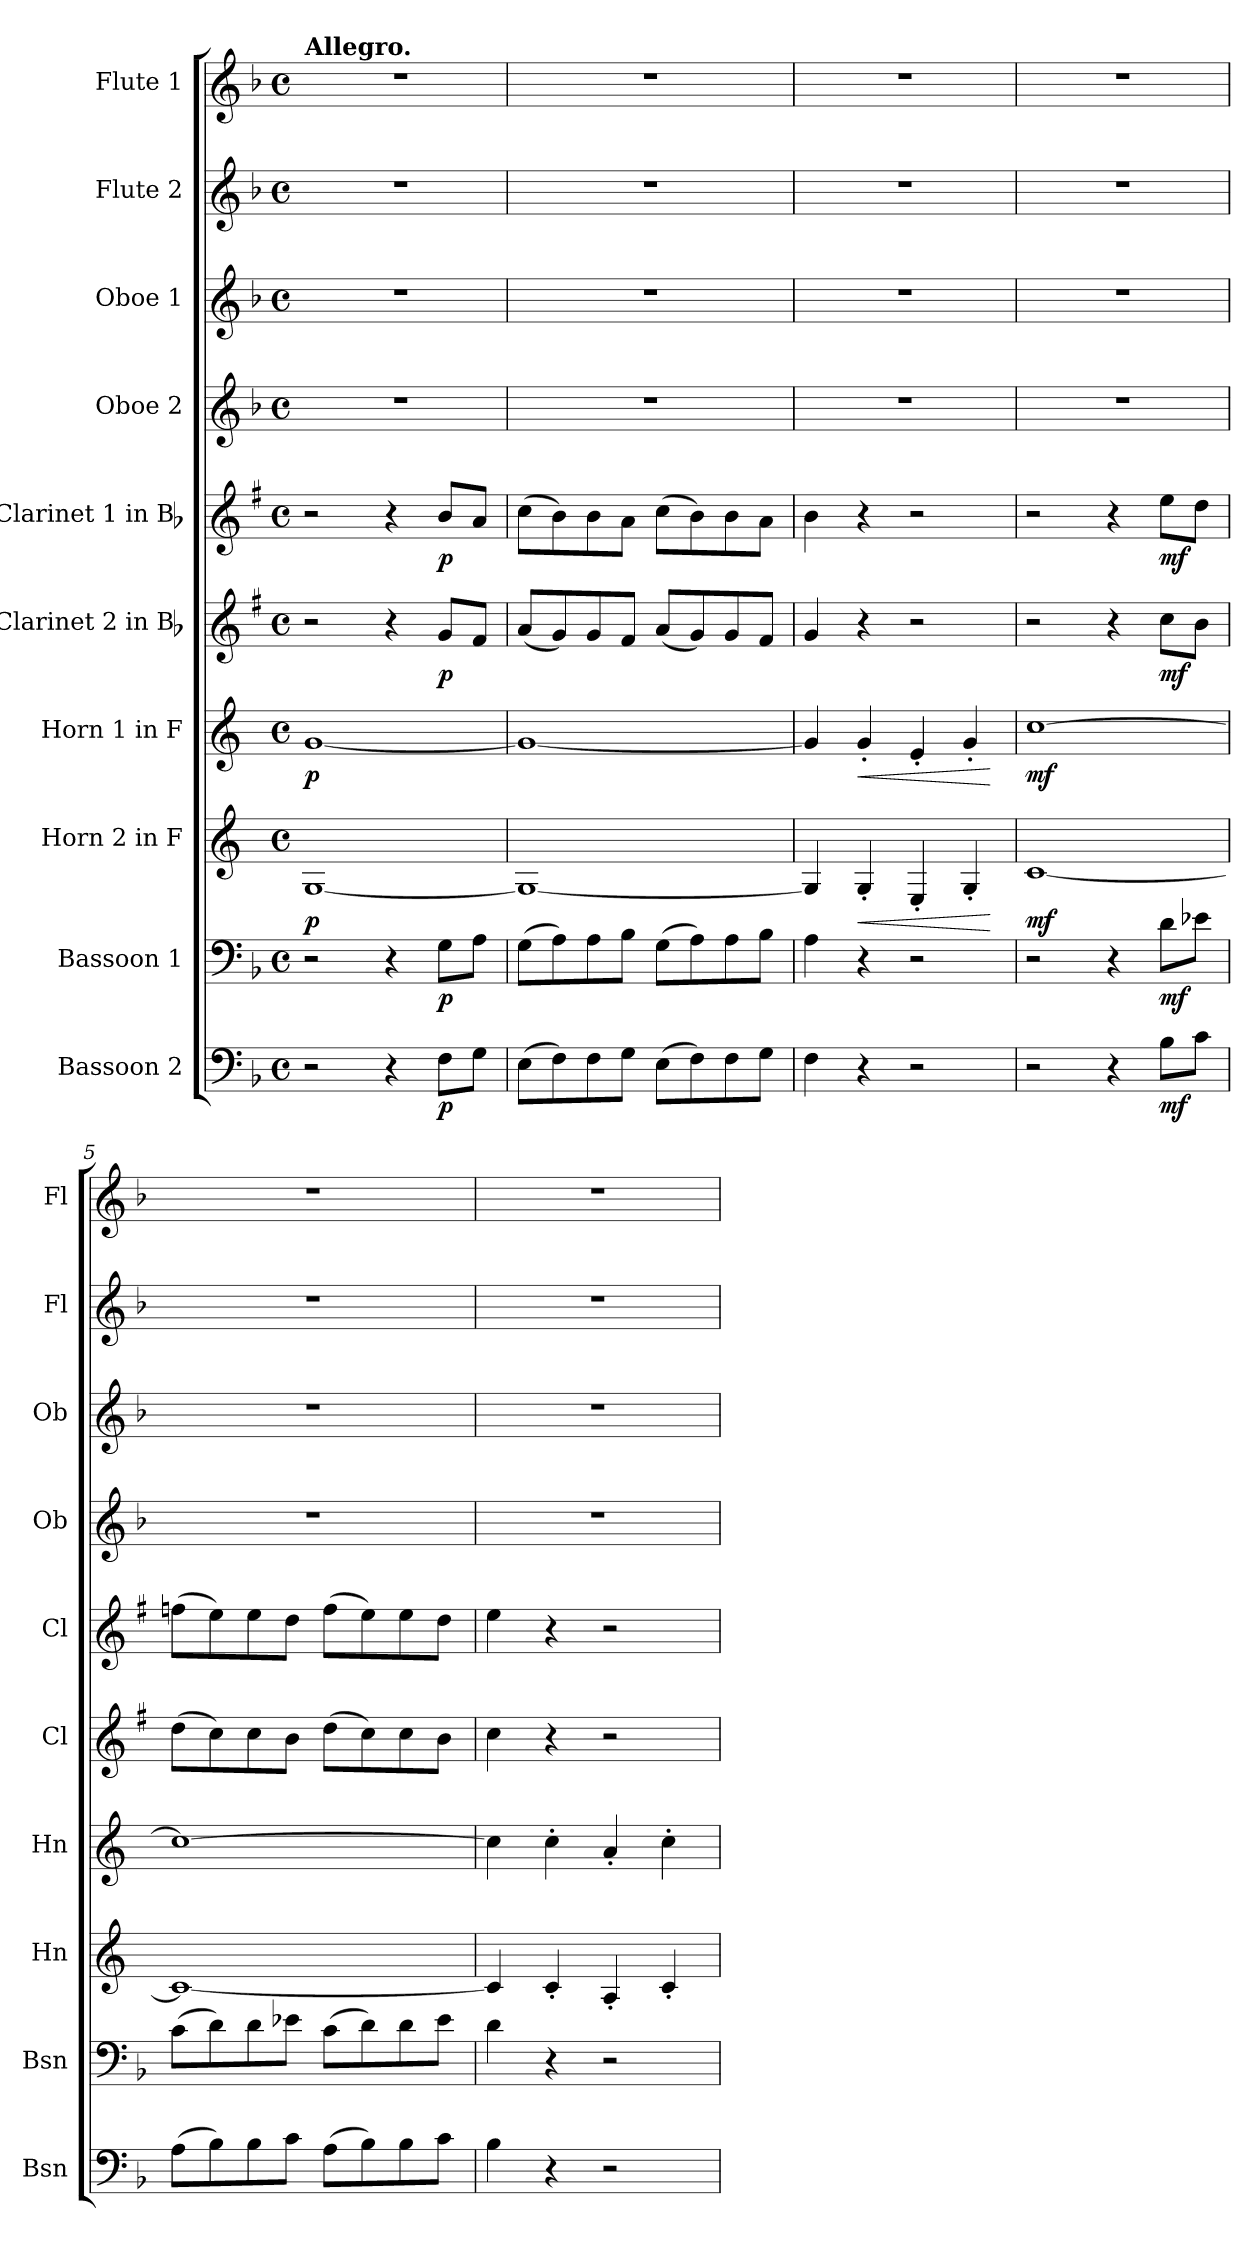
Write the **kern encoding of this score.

**kern	**dynam	**kern	**dynam	**kern	**dynam	**kern	**dynam	**kern	**dynam	**kern	**dynam	**kern	**kern	**kern	**kern
*part10	*part10	*part9	*part9	*part8	*part8	*part7	*part7	*part6	*part6	*part5	*part5	*part4	*part3	*part2	*part1
*staff10	*staff10	*staff9	*staff9	*staff8	*staff8	*staff7	*staff7	*staff6	*staff6	*staff5	*staff5	*staff4	*staff3	*staff2	*staff1
*I"Bassoon 2	*	*I"Bassoon 1	*	*I"Horn 2 in F	*	*I"Horn 1 in F	*	*I"Clarinet 2 in Bb	*	*I"Clarinet 1 in Bb	*	*I"Oboe 2	*I"Oboe 1	*I"Flute 2	*I"Flute 1
*I'Bsn	*	*I'Bsn	*	*I'Hn	*	*I'Hn	*	*I'Cl	*	*I'Cl	*	*I'Ob	*I'Ob	*I'Fl	*I'Fl
*clefF4	*	*clefF4	*	*clefG2	*	*clefG2	*	*clefG2	*	*clefG2	*	*clefG2	*clefG2	*clefG2	*clefG2
*	*	*	*	*ITrd4c7	*	*ITrd4c7	*	*ITrd1c2	*	*ITrd1c2	*	*	*	*	*
*k[b-]	*	*k[b-]	*	*k[b-]	*	*k[b-]	*	*k[b-]	*	*k[b-]	*	*k[b-]	*k[b-]	*k[b-]	*k[b-]
*M4/4	*	*M4/4	*	*M4/4	*	*M4/4	*	*M4/4	*	*M4/4	*	*M4/4	*M4/4	*M4/4	*M4/4
*met(c)	*	*met(c)	*	*met(c)	*	*met(c)	*	*met(c)	*	*met(c)	*	*met(c)	*met(c)	*met(c)	*met(c)
*MM224	*	*MM224	*	*MM224	*	*MM224	*	*MM224	*	*MM224	*	*MM224	*MM224	*MM224	*MM224
=1	=1	=1	=1	=1	=1	=1	=1	=1	=1	=1	=1	=1	=1	=1	=1
!	!	!	!	!	!	!	!	!	!	!	!	!	!	!	!LO:TX:a:B:t=Allegro.
!	!	!	!	!	!LO:DY:b	!	!LO:DY:b	!	!	!	!	!	!	!	!
2r	.	2r	.	[1C	p	[1c	p	2r	.	2r	.	1r	1r	1r	1r
4r	.	4r	.	.	.	.	.	4r	.	4r	.	.	.	.	.
!	!LO:DY:b	!	!LO:DY:b	!	!	!	!	!	!LO:DY:b	!	!LO:DY:b	!	!	!	!
8F\L	p	8G\L	p	.	.	.	.	8f/L	p	8a/L	p	.	.	.	.
8G\J	.	8A\J	.	.	.	.	.	8e/J	.	8g/J	.	.	.	.	.
=2	=2	=2	=2	=2	=2	=2	=2	=2	=2	=2	=2	=2	=2	=2	=2
(8E\L	.	(8G\L	.	1C_	.	1c_	.	(8g/L	.	(8b-\L	.	1r	1r	1r	1r
8F\)	.	8A\)	.	.	.	.	.	8f/)	.	8a\)	.	.	.	.	.
8F\	.	8A\	.	.	.	.	.	8f/	.	8a\	.	.	.	.	.
8G\J	.	8B-\J	.	.	.	.	.	8e/J	.	8g\J	.	.	.	.	.
(8E\L	.	(8G\L	.	.	.	.	.	(8g/L	.	(8b-\L	.	.	.	.	.
8F\)	.	8A\)	.	.	.	.	.	8f/)	.	8a\)	.	.	.	.	.
8F\	.	8A\	.	.	.	.	.	8f/	.	8a\	.	.	.	.	.
8G\J	.	8B-\J	.	.	.	.	.	8e/J	.	8g\J	.	.	.	.	.
=3	=3	=3	=3	=3	=3	=3	=3	=3	=3	=3	=3	=3	=3	=3	=3
4F\	.	4A\	.	4C/]	.	4c/]	.	4f/	.	4a\	.	1r	1r	1r	1r
!	!	!	!	!	!LO:HP:b	!	!LO:HP:b	!	!	!	!	!	!	!	!
4r	.	4r	.	4C'/	<	4c'/	<	4r	.	4r	.	.	.	.	.
2r	.	2r	.	4AA'/	.	4A'/	.	2r	.	2r	.	.	.	.	.
.	.	.	.	4C'/	.	4c'/	.	.	.	.	.	.	.	.	.
.	.	.	.	.	[	.	[	.	.	.	.	.	.	.	.
=4	=4	=4	=4	=4	=4	=4	=4	=4	=4	=4	=4	=4	=4	=4	=4
!	!	!	!	!	!LO:DY:b	!	!LO:DY:b	!	!	!	!	!	!	!	!
2r	.	2r	.	[1F	mf	[1f	mf	2r	.	2r	.	1r	1r	1r	1r
4r	.	4r	.	.	.	.	.	4r	.	4r	.	.	.	.	.
!	!LO:DY:b	!	!LO:DY:b	!	!	!	!	!	!LO:DY:b	!	!LO:DY:b	!	!	!	!
8B-\L	mf	8d\L	mf	.	.	.	.	8b-\L	mf	8dd\L	mf	.	.	.	.
8c\J	.	8e-X\J	.	.	.	.	.	8a\J	.	8cc\J	.	.	.	.	.
=5	=5	=5	=5	=5	=5	=5	=5	=5	=5	=5	=5	=5	=5	=5	=5
(8A\L	.	(8c\L	.	1F_	.	1f_	.	(8cc\L	.	(8ee-X\L	.	1r	1r	1r	1r
8B-\)	.	8d\)	.	.	.	.	.	8b-\)	.	8dd\)	.	.	.	.	.
8B-\	.	8d\	.	.	.	.	.	8b-\	.	8dd\	.	.	.	.	.
8c\J	.	8e-X\J	.	.	.	.	.	8a\J	.	8cc\J	.	.	.	.	.
(8A\L	.	(8c\L	.	.	.	.	.	(8cc\L	.	(8ee-\L	.	.	.	.	.
8B-\)	.	8d\)	.	.	.	.	.	8b-\)	.	8dd\)	.	.	.	.	.
8B-\	.	8d\	.	.	.	.	.	8b-\	.	8dd\	.	.	.	.	.
8c\J	.	8e-\J	.	.	.	.	.	8a\J	.	8cc\J	.	.	.	.	.
=6	=6	=6	=6	=6	=6	=6	=6	=6	=6	=6	=6	=6	=6	=6	=6
4B-\	.	4d\	.	4F/]	.	4f\]	.	4b-\	.	4dd\	.	1r	1r	1r	1r
4r	.	4r	.	4F'/	.	4f'\	.	4r	.	4r	.	.	.	.	.
2r	.	2r	.	4D'/	.	4d'/	.	2r	.	2r	.	.	.	.	.
.	.	.	.	4F'/	.	4f'\	.	.	.	.	.	.	.	.	.
=	=	=	=	=	=	=	=	=	=	=	=	=	=	=	=
*-	*-	*-	*-	*-	*-	*-	*-	*-	*-	*-	*-	*-	*-	*-	*-
